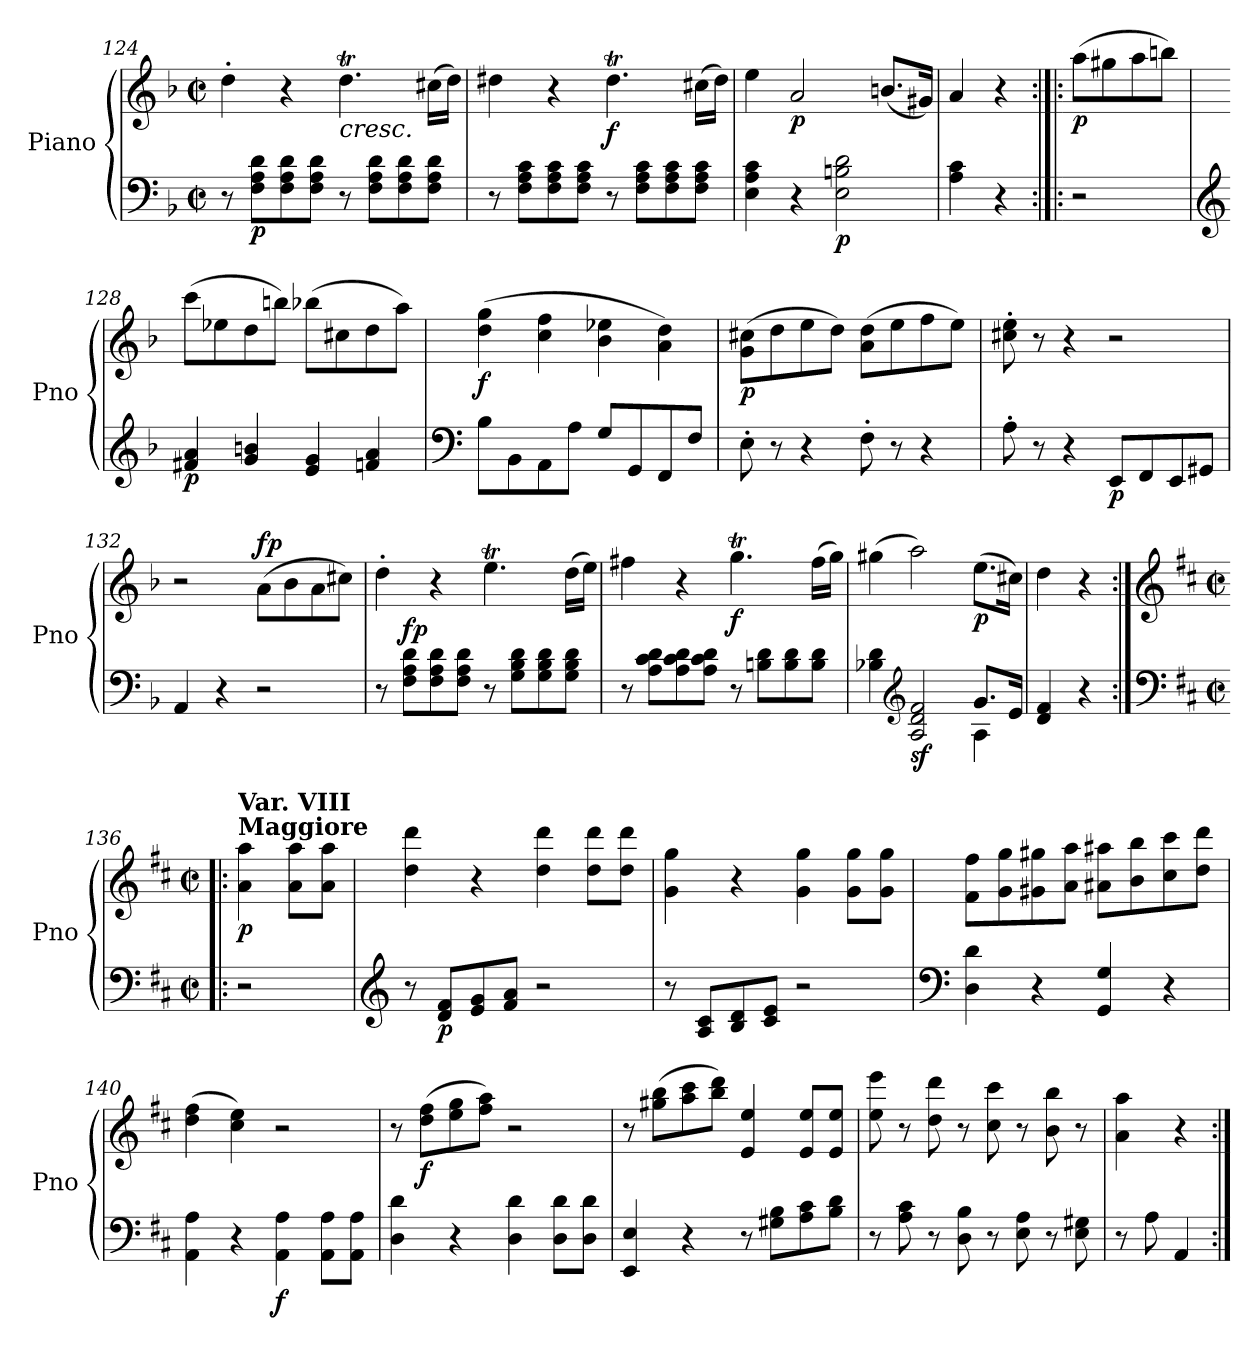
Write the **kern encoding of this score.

**kern	**kern	**dynam
*part1	*part1	*part1
*staff2	*staff1	*staff1/2
*I"Piano	*	*
*I'Pno	*	*
!!LO:LB:g=z
*clefF4	*clefG2	*
*k[b-]	*k[b-]	*
*M2/2	*M2/2	*
*met(c|)	*met(c|)	*
=124	=124	=124
8r	4dd'\	.
!	!	!LO:DY:b=2
8F\ 8A\ 8d\L	.	p
8F\ 8A\ 8d\	4r	.
8F\ 8A\ 8d\J	.	.
!	!LO:TX:b:i:t=cresc.	!
8r	4.ddT\	.
8F\ 8A\ 8d\L	.	.
8F\ 8A\ 8d\	.	.
8F\ 8A\ 8d\J	(>16cc#X\LL	.
.	16dd\JJ)	.
=125	=125	=125
8r	4dd#X\	.
8F\ 8A\ 8c\L	.	.
8F\ 8A\ 8c\	4r	.
8F\ 8A\ 8c\J	.	.
!	!	!LO:DY:b
8r	4.dd#t\	f
8F\ 8A\ 8c\L	.	.
8F\ 8A\ 8c\	.	.
8F\ 8A\ 8c\J	(>16cc#X\LL	.
.	16dd#\JJ)	.
=126	=126	=126
4E\ 4A\ 4c\	4ee\	.
!	!	!LO:DY:b
4r	2a/	p
!	!	!LO:DY:b=2
2E\ 2Bn\ 2d\	.	p
.	(<8.bn/L	.
.	16g#X/Jk)	.
=127	=127	=127
4A\ 4c\	4a/	.
4r	4r	.
=127X15:|!|:	=127X15:|!|:	=127X15:|!|:
!	!	!LO:DY:b
2r	(>8aa\L	p
.	8gg#X\	.
.	8aa\	.
.	8bbn\J)	.
!!LO:LB:g=z
=128	=128	=128
*clefG2	*	*
!	!	!LO:DY:b=2
4f#X/ 4a/	(>8ccc\L	p
.	8ee-X\	.
4g/ 4bn/	8dd\	.
.	8bbn\J)	.
4e/ 4g/	(>8bb-X\L	.
.	8cc#X\	.
4fn/ 4a/	8dd\	.
.	8aa\J)	.
=129	=129	=129
*clefF4	*	*
!	!	!LO:DY:b
8B-\L	(>4dd\ 4gg\	f
8BB-\	.	.
8AA\	4cc\ 4ff\	.
8A\J	.	.
8G/L	4b-\ 4ee-X\	.
8GG/	.	.
8FF/	4a\ 4dd\)	.
8F/J	.	.
=130	=130	=130
!	!	!LO:DY:b
8E'\	(>8g\ 8cc#X\L	p
8r	8dd\	.
4r	8ee\	.
.	8dd\J)	.
8F'\	(>8a\ 8dd\L	.
8r	8ee\	.
4r	8ff\	.
.	8ee\J)	.
=131	=131	=131
8A'\	8cc#X\' 8ee\'	.
8r	8r	.
4r	4r	.
!	!	!LO:DY:b=2
8EE/L	2r	p
8FF/	.	.
8EE/	.	.
8GG#X/J	.	.
=132	=132	=132
4AA/	2r	.
4r	.	.
!	!	!LO:DY:b
!	!	!LO:DY:n=1:a
2r	(>8a\L	f p
.	8b-\	.
.	8a\	.
.	8cc#X\J)	.
!!LO:LB:g=z
=133	=133	=133
8r	4dd'\	.
!	!	!LO:DY:b=2
!	!	!LO:DY:n=1:a=2
8F\ 8A\ 8d\L	.	f p
8F\ 8A\ 8d\	4r	.
8F\ 8A\ 8d\J	.	.
8r	4.eet\	.
8G\ 8B-\ 8d\L	.	.
8G\ 8B-\ 8d\	.	.
8G\ 8B-\ 8d\J	(>16dd\LL	.
.	16ee\JJ)	.
=134	=134	=134
8r	4ff#X\	.
8A\ 8c\ 8d\L	.	.
8A\ 8c\ 8d\	4r	.
8A\ 8c\ 8d\J	.	.
!	!	!LO:DY:b
8r	4.ggT\	f
8Bn\ 8d\L	.	.
8B\ 8d\	.	.
8B\ 8d\J	(>16ff#\LL	.
.	16gg\JJ)	.
=135	=135	=135
*^	*	*
4B-X\ 4d\	2.ryy	(>4gg#X\	.
*clefG2	*	*	*
!	!	!	!LO:DY:b=2
2A/ 2d/ 2f/	.	2aa\)	sf
!	!	!	!LO:DY:b
8.g/L	4A\	(>8.ee\L	p
16e/Jk	.	16cc#X\Jk)	.
*v	*v	*	*
=136	=136	=136
4d/ 4f/	4dd\	.
4r	4r	.
=136X16:|!|:	=136X16:|!|:	=136X16:|!|:
*clefF4	*clefG2	*
*k[f#c#]	*k[f#c#]	*
*M2/2	*M2/2	*
*met(c|)	*met(c|)	*
!	!LO:TX:a:B:t=Maggiore	!
!	!LO:TX:a:B:t=Var. VIII	!
!	!	!LO:DY:b
2r	4a\ 4aa\	p
.	8a\ 8aa\L	.
.	8a\ 8aa\J	.
!!LO:LB:g=z
=137	=137	=137
*clefG2	*	*
8r	4dd\ 4ddd\	.
!	!	!LO:DY:b=2
8d/ 8f#/L	.	p
8e/ 8g/	4r	.
8f#/ 8a/J	.	.
2r	4dd\ 4ddd\	.
.	8dd\ 8ddd\L	.
.	8dd\ 8ddd\J	.
=138	=138	=138
8r	4g\ 4gg\	.
8A/ 8c#/L	.	.
8B/ 8d/	4r	.
8c#/ 8e/J	.	.
2r	4g\ 4gg\	.
.	8g\ 8gg\L	.
.	8g\ 8gg\J	.
=139	=139	=139
*clefF4	*	*
4D\ 4d\	8f#\ 8ff#\L	.
.	8g\ 8gg\	.
4r	8g#X\ 8gg#X\	.
.	8a\ 8aa\J	.
4GG/ 4G/	8a#X\ 8aa#X\L	.
.	8b\ 8bb\	.
4r	8cc#\ 8ccc#\	.
.	8dd\ 8ddd\J	.
=140	=140	=140
4AA\ 4A\	(>4dd\ 4ff#\	.
4r	4cc#\ 4ee\)	.
!	!	!LO:DY:b=2
4AA\ 4A\	2r	f
8AA\ 8A\L	.	.
8AA\ 8A\J	.	.
=141	=141	=141
4D\ 4d\	8r	.
!	!	!LO:DY:b
.	(>8dd\ 8ff#\L	f
4r	8ee\ 8gg\	.
.	8ff#\ 8aa\J)	.
4D\ 4d\	2r	.
8D\ 8d\L	.	.
8D\ 8d\J	.	.
!!LO:PB:g=z
=142	=142	=142
4EE/ 4E/	8r	.
.	(>8gg#X\ 8bb\L	.
4r	8aa\ 8ccc#\	.
.	8bb\ 8ddd\J)	.
8r	4e/ 4ee/	.
8G#X\ 8B\L	.	.
8A\ 8c#\	8e/ 8ee/L	.
8B\ 8d\J	8e/ 8ee/J	.
=143	=143	=143
8r	8ee\ 8eee\	.
8A\ 8c#\	8r	.
8r	8dd\ 8ddd\	.
8D\ 8B\	8r	.
8r	8cc#\ 8ccc#\	.
8E\ 8A\	8r	.
8r	8b\ 8bb\	.
8E\ 8G#X\	8r	.
=144	=144	=144
8r	4a\ 4aa\	.
8A\	.	.
4AA/	4r	.
=:|!	=:|!	=:|!
*-	*-	*-
